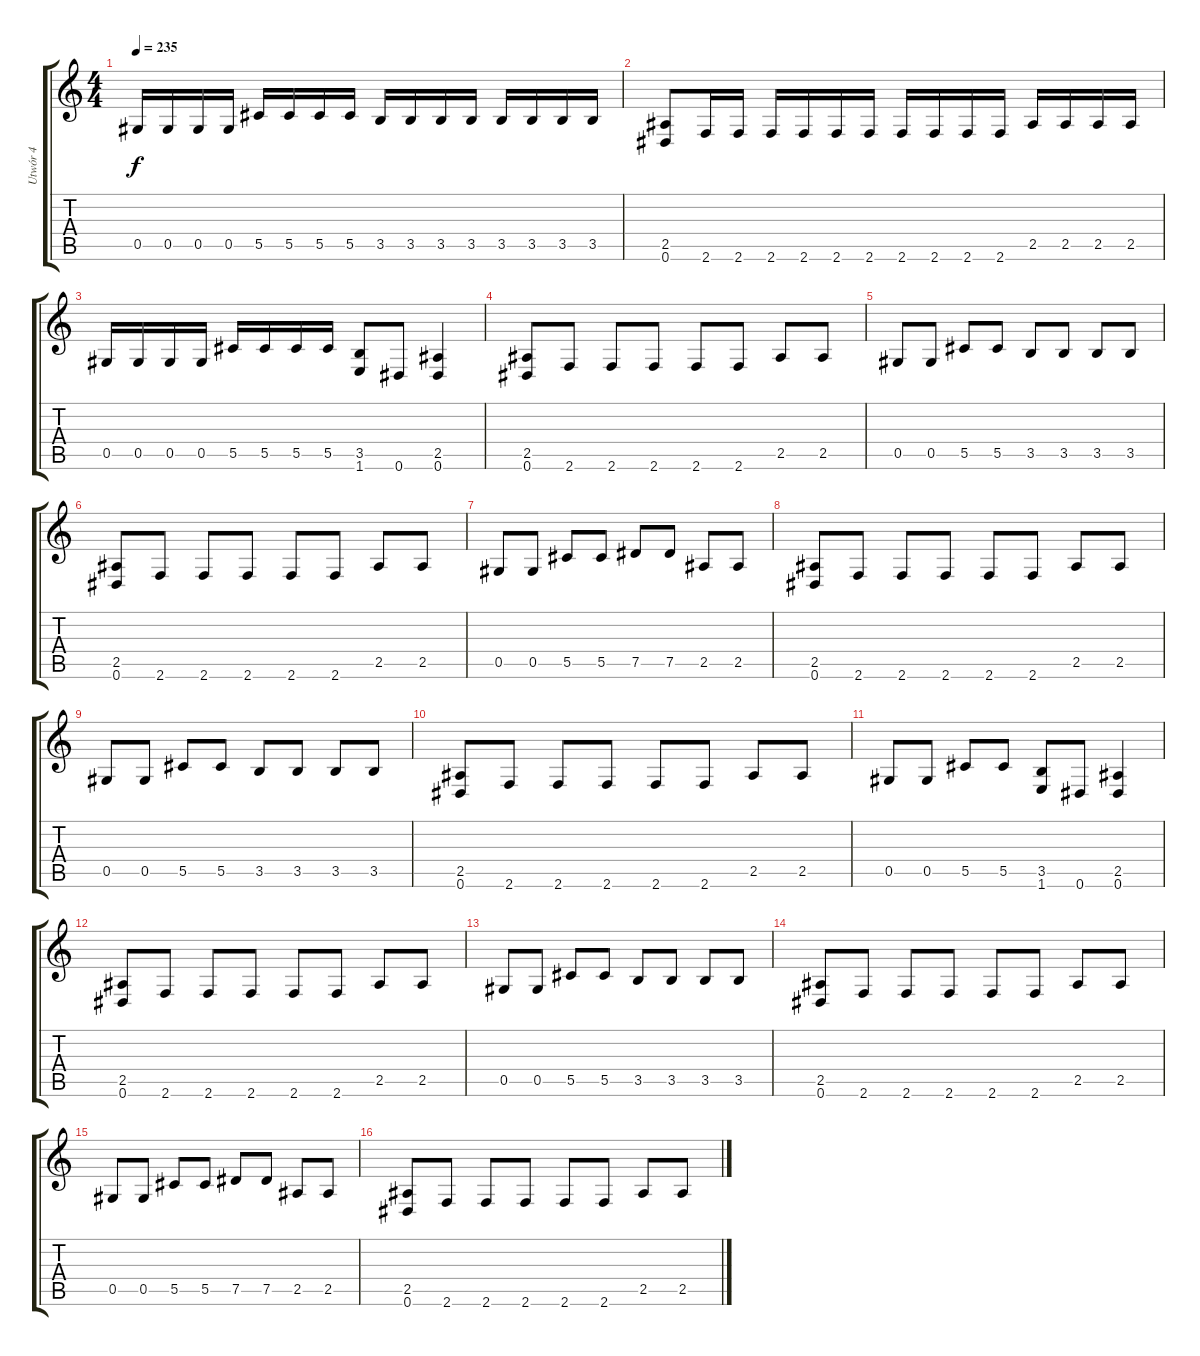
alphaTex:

\track ("Utwór 4" "Utwór 4") {instrument electricbasspick}
\staff {score tabs}
\tuning (Eb4 Bb3 Gb3 Db3 Ab2 Eb2) {hide}
\ts (4 4)
\tempo 235
\clef g2
\ks c
0.5.16{dy f} 0.5.16 0.5.16 0.5.16 5.5.16 5.5.16 5.5.16 5.5.16 3.5.16 3.5.16 3.5.16 3.5.16 3.5.16 3.5.16 3.5.16 3.5.16 |
(2.5 0.6).8 2.6.16 2.6.16 2.6.16 2.6.16 2.6.16 2.6.16 2.6.16 2.6.16 2.6.16 2.6.16 2.5.16 2.5.16 2.5.16 2.5.16 |
0.5.16 0.5.16 0.5.16 0.5.16 5.5.16 5.5.16 5.5.16 5.5.16 (3.5 1.6).8 0.6.8 (2.5 0.6).4 |
(2.5 0.6).8 2.6.8 2.6.8 2.6.8 2.6.8 2.6.8 2.5.8 2.5.8 |
0.5.8 0.5.8 5.5.8 5.5.8 3.5.8 3.5.8 3.5.8 3.5.8 |
(2.5 0.6).8 2.6.8 2.6.8 2.6.8 2.6.8 2.6.8 2.5.8 2.5.8 |
0.5.8 0.5.8 5.5.8 5.5.8 7.5.8 7.5.8 2.5.8 2.5.8 |
(2.5 0.6).8 2.6.8 2.6.8 2.6.8 2.6.8 2.6.8 2.5.8 2.5.8 |
0.5.8 0.5.8 5.5.8 5.5.8 3.5.8 3.5.8 3.5.8 3.5.8 |
(2.5 0.6).8 2.6.8 2.6.8 2.6.8 2.6.8 2.6.8 2.5.8 2.5.8 |
0.5.8 0.5.8 5.5.8 5.5.8 (3.5 1.6).8 0.6.8 (2.5 0.6).4 |
(2.5 0.6).8 2.6.8 2.6.8 2.6.8 2.6.8 2.6.8 2.5.8 2.5.8 |
0.5.8 0.5.8 5.5.8 5.5.8 3.5.8 3.5.8 3.5.8 3.5.8 |
(2.5 0.6).8 2.6.8 2.6.8 2.6.8 2.6.8 2.6.8 2.5.8 2.5.8 |
0.5.8 0.5.8 5.5.8 5.5.8 7.5.8 7.5.8 2.5.8 2.5.8 |
(2.5 0.6).8 2.6.8 2.6.8 2.6.8 2.6.8 2.6.8 2.5.8 2.5.8
